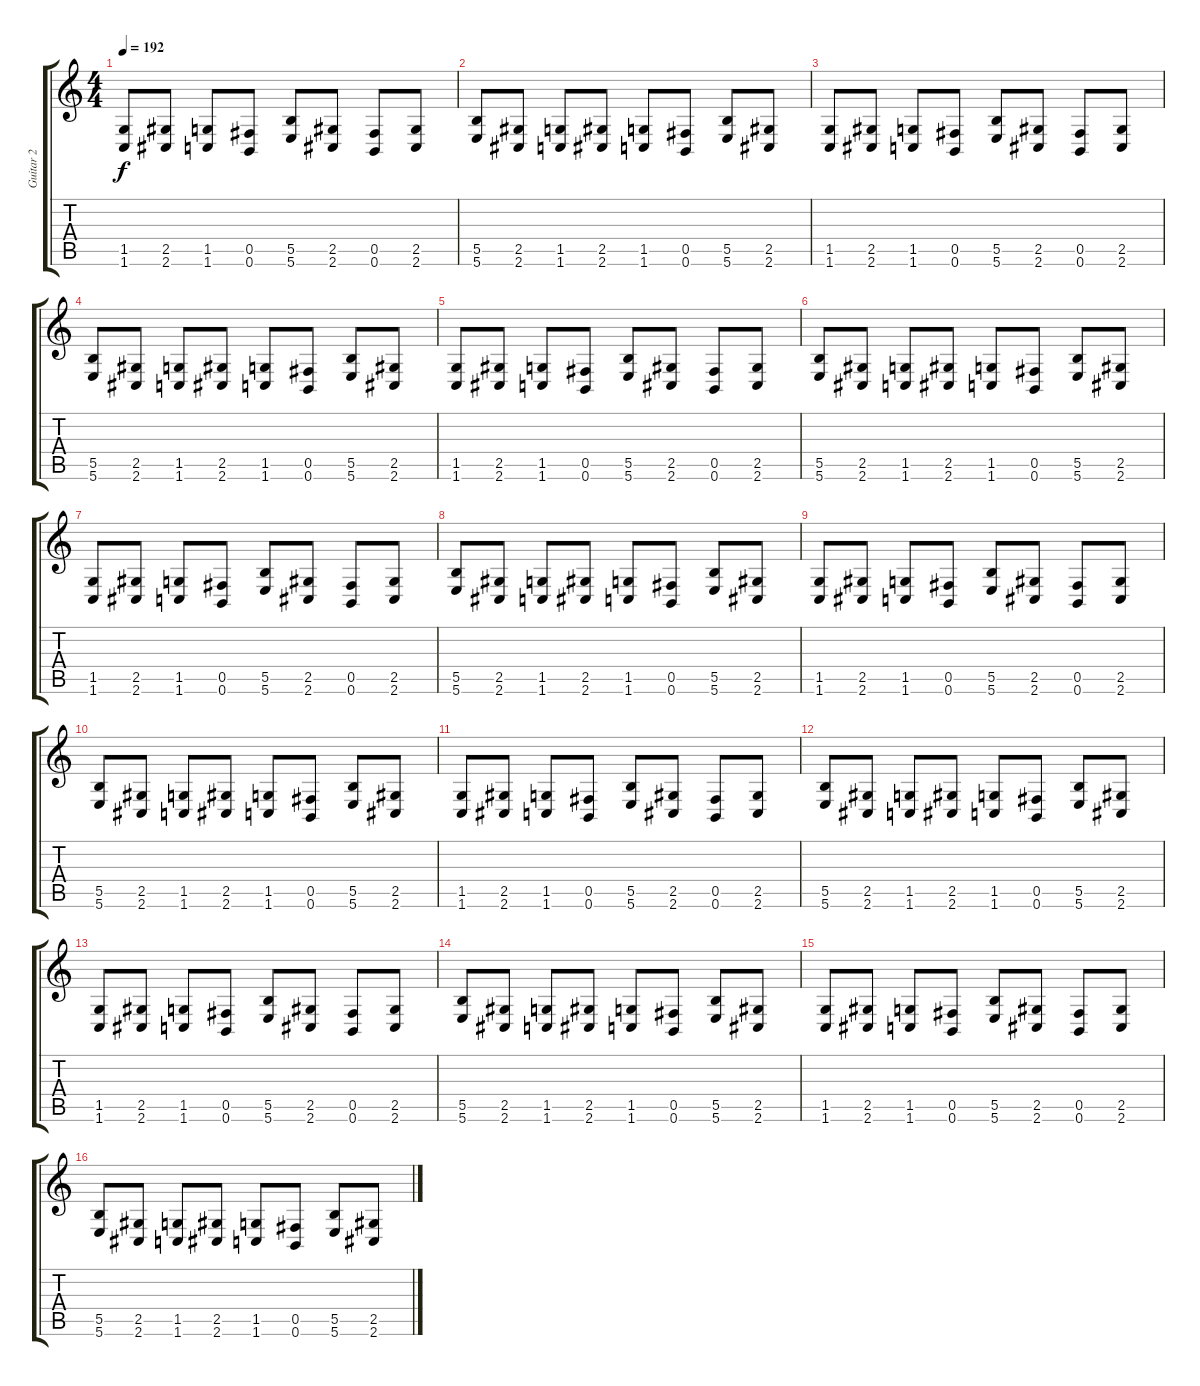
\track ("Guitar 2" "Guitar 2") {instrument overdrivenguitar}
\staff {score tabs}
\tuning (Db4 Ab3 E3 B2 Gb2 B1) {hide}
\ts (4 4)
\tempo 192
\clef g2
\ks c
(1.5 1.6).8{dy f} (2.5 2.6).8 (1.5 1.6).8 (0.5 0.6).8 (5.5 5.6).8 (2.5 2.6).8 (0.5 0.6).8 (2.5 2.6).8 |
(5.5 5.6).8 (2.5 2.6).8 (1.5 1.6).8 (2.5 2.6).8 (1.5 1.6).8 (0.5 0.6).8 (5.5 5.6).8 (2.5 2.6).8 |
(1.5 1.6).8 (2.5 2.6).8 (1.5 1.6).8 (0.5 0.6).8 (5.5 5.6).8 (2.5 2.6).8 (0.5 0.6).8 (2.5 2.6).8 |
(5.5 5.6).8 (2.5 2.6).8 (1.5 1.6).8 (2.5 2.6).8 (1.5 1.6).8 (0.5 0.6).8 (5.5 5.6).8 (2.5 2.6).8 |
(1.5 1.6).8 (2.5 2.6).8 (1.5 1.6).8 (0.5 0.6).8 (5.5 5.6).8 (2.5 2.6).8 (0.5 0.6).8 (2.5 2.6).8 |
(5.5 5.6).8 (2.5 2.6).8 (1.5 1.6).8 (2.5 2.6).8 (1.5 1.6).8 (0.5 0.6).8 (5.5 5.6).8 (2.5 2.6).8 |
(1.5 1.6).8 (2.5 2.6).8 (1.5 1.6).8 (0.5 0.6).8 (5.5 5.6).8 (2.5 2.6).8 (0.5 0.6).8 (2.5 2.6).8 |
(5.5 5.6).8 (2.5 2.6).8 (1.5 1.6).8 (2.5 2.6).8 (1.5 1.6).8 (0.5 0.6).8 (5.5 5.6).8 (2.5 2.6).8 |
(1.5 1.6).8 (2.5 2.6).8 (1.5 1.6).8 (0.5 0.6).8 (5.5 5.6).8 (2.5 2.6).8 (0.5 0.6).8 (2.5 2.6).8 |
(5.5 5.6).8 (2.5 2.6).8 (1.5 1.6).8 (2.5 2.6).8 (1.5 1.6).8 (0.5 0.6).8 (5.5 5.6).8 (2.5 2.6).8 |
(1.5 1.6).8 (2.5 2.6).8 (1.5 1.6).8 (0.5 0.6).8 (5.5 5.6).8 (2.5 2.6).8 (0.5 0.6).8 (2.5 2.6).8 |
(5.5 5.6).8 (2.5 2.6).8 (1.5 1.6).8 (2.5 2.6).8 (1.5 1.6).8 (0.5 0.6).8 (5.5 5.6).8 (2.5 2.6).8 |
(1.5 1.6).8 (2.5 2.6).8 (1.5 1.6).8 (0.5 0.6).8 (5.5 5.6).8 (2.5 2.6).8 (0.5 0.6).8 (2.5 2.6).8 |
(5.5 5.6).8 (2.5 2.6).8 (1.5 1.6).8 (2.5 2.6).8 (1.5 1.6).8 (0.5 0.6).8 (5.5 5.6).8 (2.5 2.6).8 |
(1.5 1.6).8 (2.5 2.6).8 (1.5 1.6).8 (0.5 0.6).8 (5.5 5.6).8 (2.5 2.6).8 (0.5 0.6).8 (2.5 2.6).8 |
(5.5 5.6).8 (2.5 2.6).8 (1.5 1.6).8 (2.5 2.6).8 (1.5 1.6).8 (0.5 0.6).8 (5.5 5.6).8 (2.5 2.6).8
